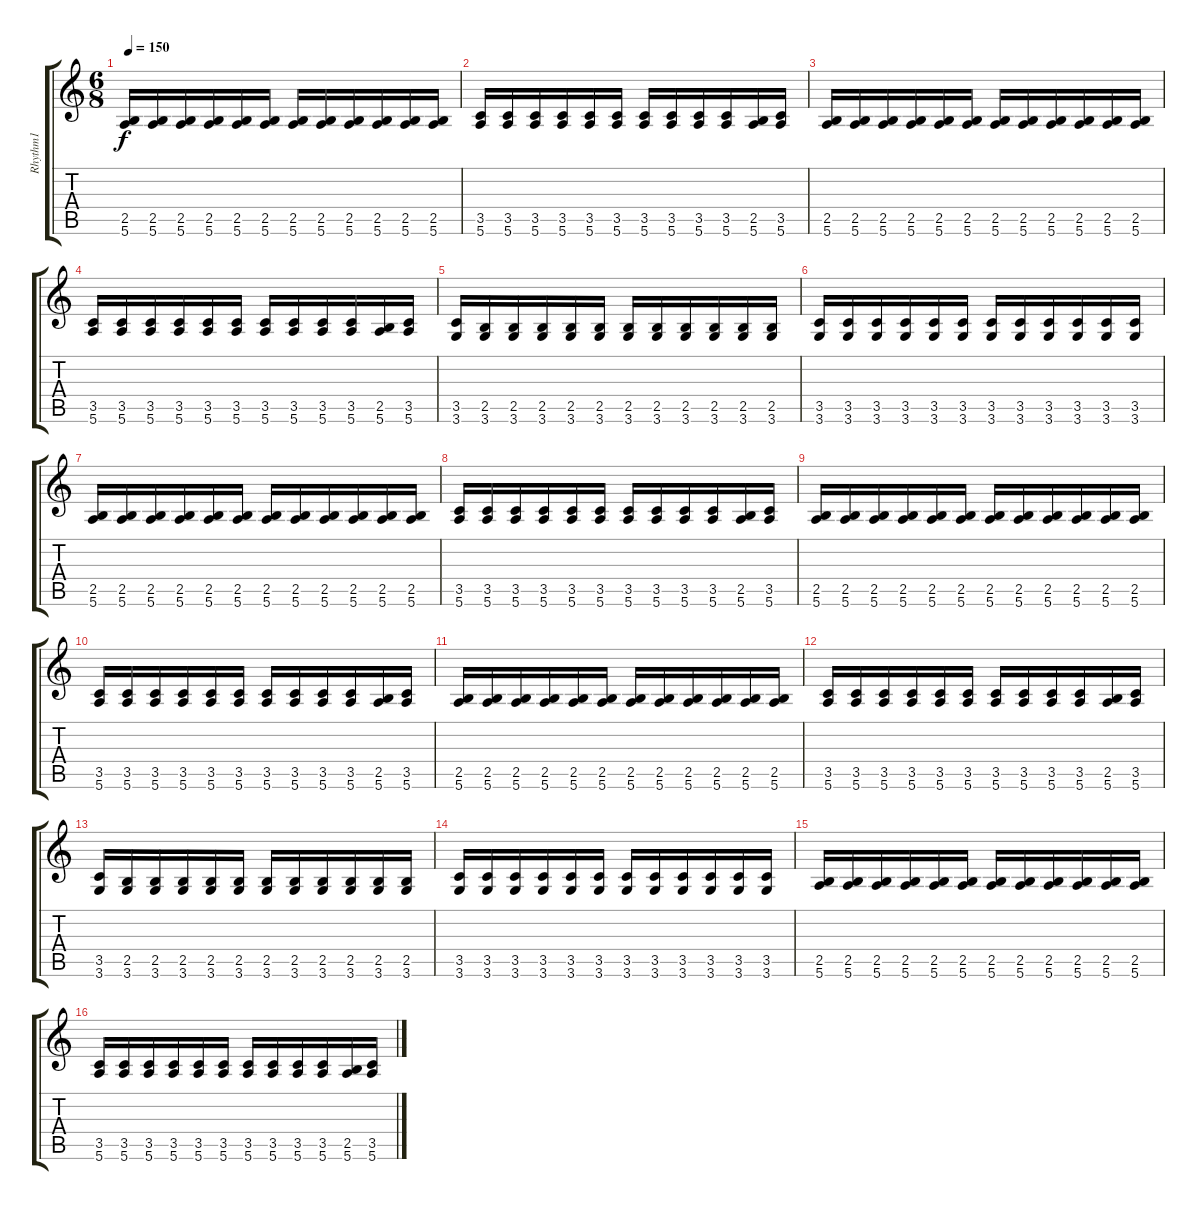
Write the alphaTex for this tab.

\track ("Rhythm1" "Rhythm1") {instrument distortionguitar}
\staff {score tabs}
\tuning (E4 B3 G3 D3 A2 E2) {hide}
\ts (6 8)
\tempo 150
\clef g2
\ks c
(2.5 5.6).16{dy f} (2.5 5.6).16 (2.5 5.6).16 (2.5 5.6).16 (2.5 5.6).16 (2.5 5.6).16 (2.5 5.6).16 (2.5 5.6).16 (2.5 5.6).16 (2.5 5.6).16 (2.5 5.6).16 (2.5 5.6).16 |
(3.5 5.6).16 (3.5 5.6).16 (3.5 5.6).16 (3.5 5.6).16 (3.5 5.6).16 (3.5 5.6).16 (3.5 5.6).16 (3.5 5.6).16 (3.5 5.6).16 (3.5 5.6).16 (2.5 5.6).16 (3.5 5.6).16 |
(2.5 5.6).16 (2.5 5.6).16 (2.5 5.6).16 (2.5 5.6).16 (2.5 5.6).16 (2.5 5.6).16 (2.5 5.6).16 (2.5 5.6).16 (2.5 5.6).16 (2.5 5.6).16 (2.5 5.6).16 (2.5 5.6).16 |
(3.5 5.6).16 (3.5 5.6).16 (3.5 5.6).16 (3.5 5.6).16 (3.5 5.6).16 (3.5 5.6).16 (3.5 5.6).16 (3.5 5.6).16 (3.5 5.6).16 (3.5 5.6).16 (2.5 5.6).16 (3.5 5.6).16 |
(3.5 3.6).16 (2.5 3.6).16 (2.5 3.6).16 (2.5 3.6).16 (2.5 3.6).16 (2.5 3.6).16 (2.5 3.6).16 (2.5 3.6).16 (2.5 3.6).16 (2.5 3.6).16 (2.5 3.6).16 (2.5 3.6).16 |
(3.5 3.6).16 (3.5 3.6).16 (3.5 3.6).16 (3.5 3.6).16 (3.5 3.6).16 (3.5 3.6).16 (3.5 3.6).16 (3.5 3.6).16 (3.5 3.6).16 (3.5 3.6).16 (3.5 3.6).16 (3.5 3.6).16 |
(2.5 5.6).16 (2.5 5.6).16 (2.5 5.6).16 (2.5 5.6).16 (2.5 5.6).16 (2.5 5.6).16 (2.5 5.6).16 (2.5 5.6).16 (2.5 5.6).16 (2.5 5.6).16 (2.5 5.6).16 (2.5 5.6).16 |
(3.5 5.6).16 (3.5 5.6).16 (3.5 5.6).16 (3.5 5.6).16 (3.5 5.6).16 (3.5 5.6).16 (3.5 5.6).16 (3.5 5.6).16 (3.5 5.6).16 (3.5 5.6).16 (2.5 5.6).16 (3.5 5.6).16 |
(2.5 5.6).16 (2.5 5.6).16 (2.5 5.6).16 (2.5 5.6).16 (2.5 5.6).16 (2.5 5.6).16 (2.5 5.6).16 (2.5 5.6).16 (2.5 5.6).16 (2.5 5.6).16 (2.5 5.6).16 (2.5 5.6).16 |
(3.5 5.6).16 (3.5 5.6).16 (3.5 5.6).16 (3.5 5.6).16 (3.5 5.6).16 (3.5 5.6).16 (3.5 5.6).16 (3.5 5.6).16 (3.5 5.6).16 (3.5 5.6).16 (2.5 5.6).16 (3.5 5.6).16 |
(2.5 5.6).16 (2.5 5.6).16 (2.5 5.6).16 (2.5 5.6).16 (2.5 5.6).16 (2.5 5.6).16 (2.5 5.6).16 (2.5 5.6).16 (2.5 5.6).16 (2.5 5.6).16 (2.5 5.6).16 (2.5 5.6).16 |
(3.5 5.6).16 (3.5 5.6).16 (3.5 5.6).16 (3.5 5.6).16 (3.5 5.6).16 (3.5 5.6).16 (3.5 5.6).16 (3.5 5.6).16 (3.5 5.6).16 (3.5 5.6).16 (2.5 5.6).16 (3.5 5.6).16 |
(3.5 3.6).16 (2.5 3.6).16 (2.5 3.6).16 (2.5 3.6).16 (2.5 3.6).16 (2.5 3.6).16 (2.5 3.6).16 (2.5 3.6).16 (2.5 3.6).16 (2.5 3.6).16 (2.5 3.6).16 (2.5 3.6).16 |
(3.5 3.6).16 (3.5 3.6).16 (3.5 3.6).16 (3.5 3.6).16 (3.5 3.6).16 (3.5 3.6).16 (3.5 3.6).16 (3.5 3.6).16 (3.5 3.6).16 (3.5 3.6).16 (3.5 3.6).16 (3.5 3.6).16 |
(2.5 5.6).16 (2.5 5.6).16 (2.5 5.6).16 (2.5 5.6).16 (2.5 5.6).16 (2.5 5.6).16 (2.5 5.6).16 (2.5 5.6).16 (2.5 5.6).16 (2.5 5.6).16 (2.5 5.6).16 (2.5 5.6).16 |
(3.5 5.6).16 (3.5 5.6).16 (3.5 5.6).16 (3.5 5.6).16 (3.5 5.6).16 (3.5 5.6).16 (3.5 5.6).16 (3.5 5.6).16 (3.5 5.6).16 (3.5 5.6).16 (2.5 5.6).16 (3.5 5.6).16
